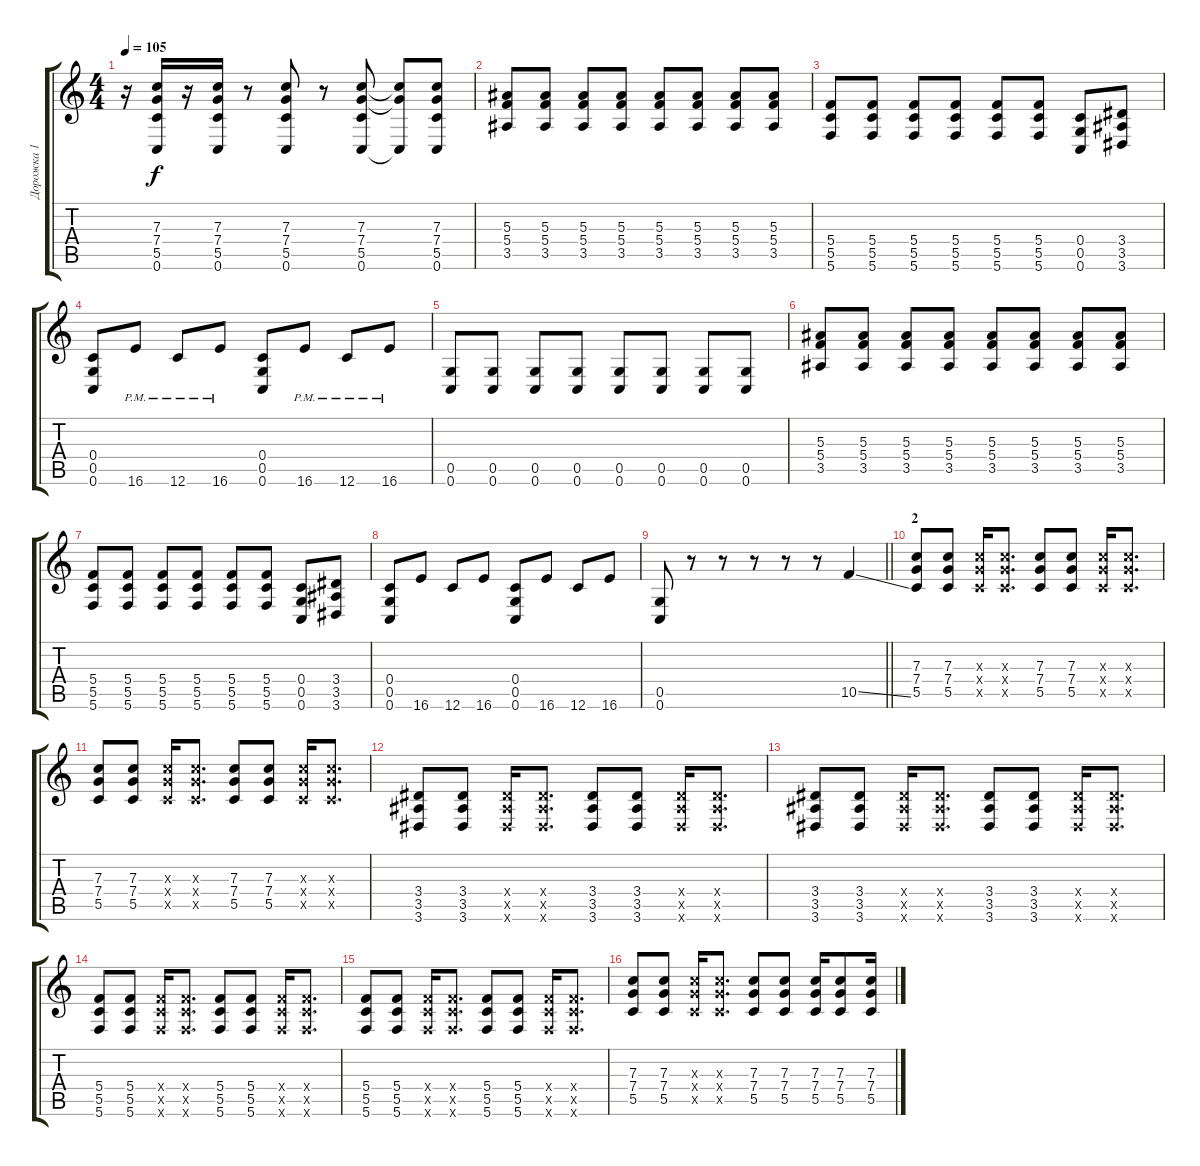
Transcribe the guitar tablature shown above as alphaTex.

\track ("Дорожка 1" "Дорожка 1") {instrument overdrivenguitar}
\staff {score tabs}
\tuning (D4 A3 F3 C3 G2 C2) {hide}
\ts (4 4)
\tempo 105
\clef g2
\ks c
r.16{dy f} (7.3 7.4 5.5 0.6).16 r.16 (7.3 7.4 5.5 0.6).16 r.8 (7.3 7.4 5.5 0.6).8 r.8 (7.3 7.4 5.5 0.6).8 (7.3{t} 7.4{t} 0.6{t}).8 (7.3 7.4 5.5 0.6).8 |
(5.3 5.4 3.5).8 (5.3 5.4 3.5).8 (5.3 5.4 3.5).8 (5.3 5.4 3.5).8 (5.3 5.4 3.5).8 (5.3 5.4 3.5).8 (5.3 5.4 3.5).8 (5.3 5.4 3.5).8 |
(5.4 5.5 5.6).8 (5.4 5.5 5.6).8 (5.4 5.5 5.6).8 (5.4 5.5 5.6).8 (5.4 5.5 5.6).8 (5.4 5.5 5.6).8 (0.4 0.5 0.6).8 (3.4 3.5 3.6).8 |
(0.4 0.5 0.6).8 16.6{pm}.8 12.6{pm}.8 16.6{pm}.8 (0.4 0.5 0.6).8 16.6{pm}.8 12.6{pm}.8 16.6{pm}.8 |
(0.5 0.6).8 (0.5 0.6).8 (0.5 0.6).8 (0.5 0.6).8 (0.5 0.6).8 (0.5 0.6).8 (0.5 0.6).8 (0.5 0.6).8 |
(5.3 5.4 3.5).8 (5.3 5.4 3.5).8 (5.3 5.4 3.5).8 (5.3 5.4 3.5).8 (5.3 5.4 3.5).8 (5.3 5.4 3.5).8 (5.3 5.4 3.5).8 (5.3 5.4 3.5).8 |
(5.4 5.5 5.6).8 (5.4 5.5 5.6).8 (5.4 5.5 5.6).8 (5.4 5.5 5.6).8 (5.4 5.5 5.6).8 (5.4 5.5 5.6).8 (0.4 0.5 0.6).8 (3.4 3.5 3.6).8 |
(0.4 0.5 0.6).8 16.6.8 12.6.8 16.6.8 (0.4 0.5 0.6).8 16.6.8 12.6.8 16.6.8 |
\barLineRight lightlight
(0.5 0.6).8 r.8 r.8 r.8 r.8 r.8 10.5{ss}.4 |
\section ("" "2")
(7.3 7.4 5.5).8 (7.3 7.4 5.5).8 (7.3{x} 7.4{x} 5.5{x}).16 (7.3{x} 7.4{x} 5.5{x}).8{d} (7.3 7.4 5.5).8 (7.3 7.4 5.5).8 (7.3{x} 7.4{x} 5.5{x}).16 (7.3{x} 7.4{x} 5.5{x}).8{d} |
(7.3 7.4 5.5).8 (7.3 7.4 5.5).8 (7.3{x} 7.4{x} 5.5{x}).16 (7.3{x} 7.4{x} 5.5{x}).8{d} (7.3 7.4 5.5).8 (7.3 7.4 5.5).8 (7.3{x} 7.4{x} 5.5{x}).16 (7.3{x} 7.4{x} 5.5{x}).8{d} |
(3.4 3.5 3.6).8 (3.4 3.5 3.6).8 (3.4{x} 3.5{x} 3.6{x}).16 (3.4{x} 3.5{x} 3.6{x}).8{d} (3.4 3.5 3.6).8 (3.4 3.5 3.6).8 (3.4{x} 3.5{x} 3.6{x}).16 (3.4{x} 3.5{x} 3.6{x}).8{d} |
(3.4 3.5 3.6).8 (3.4 3.5 3.6).8 (3.4{x} 3.5{x} 3.6{x}).16 (3.4{x} 3.5{x} 3.6{x}).8{d} (3.4 3.5 3.6).8 (3.4 3.5 3.6).8 (3.4{x} 3.5{x} 3.6{x}).16 (3.4{x} 3.5{x} 3.6{x}).8{d} |
(5.4 5.5 5.6).8 (5.4 5.5 5.6).8 (5.4{x} 5.5{x} 5.6{x}).16 (5.4{x} 5.5{x} 5.6{x}).8{d} (5.4 5.5 5.6).8 (5.4 5.5 5.6).8 (5.4{x} 5.5{x} 5.6{x}).16 (5.4{x} 5.5{x} 5.6{x}).8{d} |
(5.4 5.5 5.6).8 (5.4 5.5 5.6).8 (5.4{x} 5.5{x} 5.6{x}).16 (5.4{x} 5.5{x} 5.6{x}).8{d} (5.4 5.5 5.6).8 (5.4 5.5 5.6).8 (5.4{x} 5.5{x} 5.6{x}).16 (5.4{x} 5.5{x} 5.6{x}).8{d} |
(7.3 7.4 5.5).8 (7.3 7.4 5.5).8 (7.3{x} 7.4{x} 5.5{x}).16 (7.3{x} 7.4{x} 5.5{x}).8{d} (7.3 7.4 5.5).8 (7.3 7.4 5.5).8 (7.3 7.4 5.5).16 (7.3 7.4 5.5).8 (7.3 7.4 5.5).16
